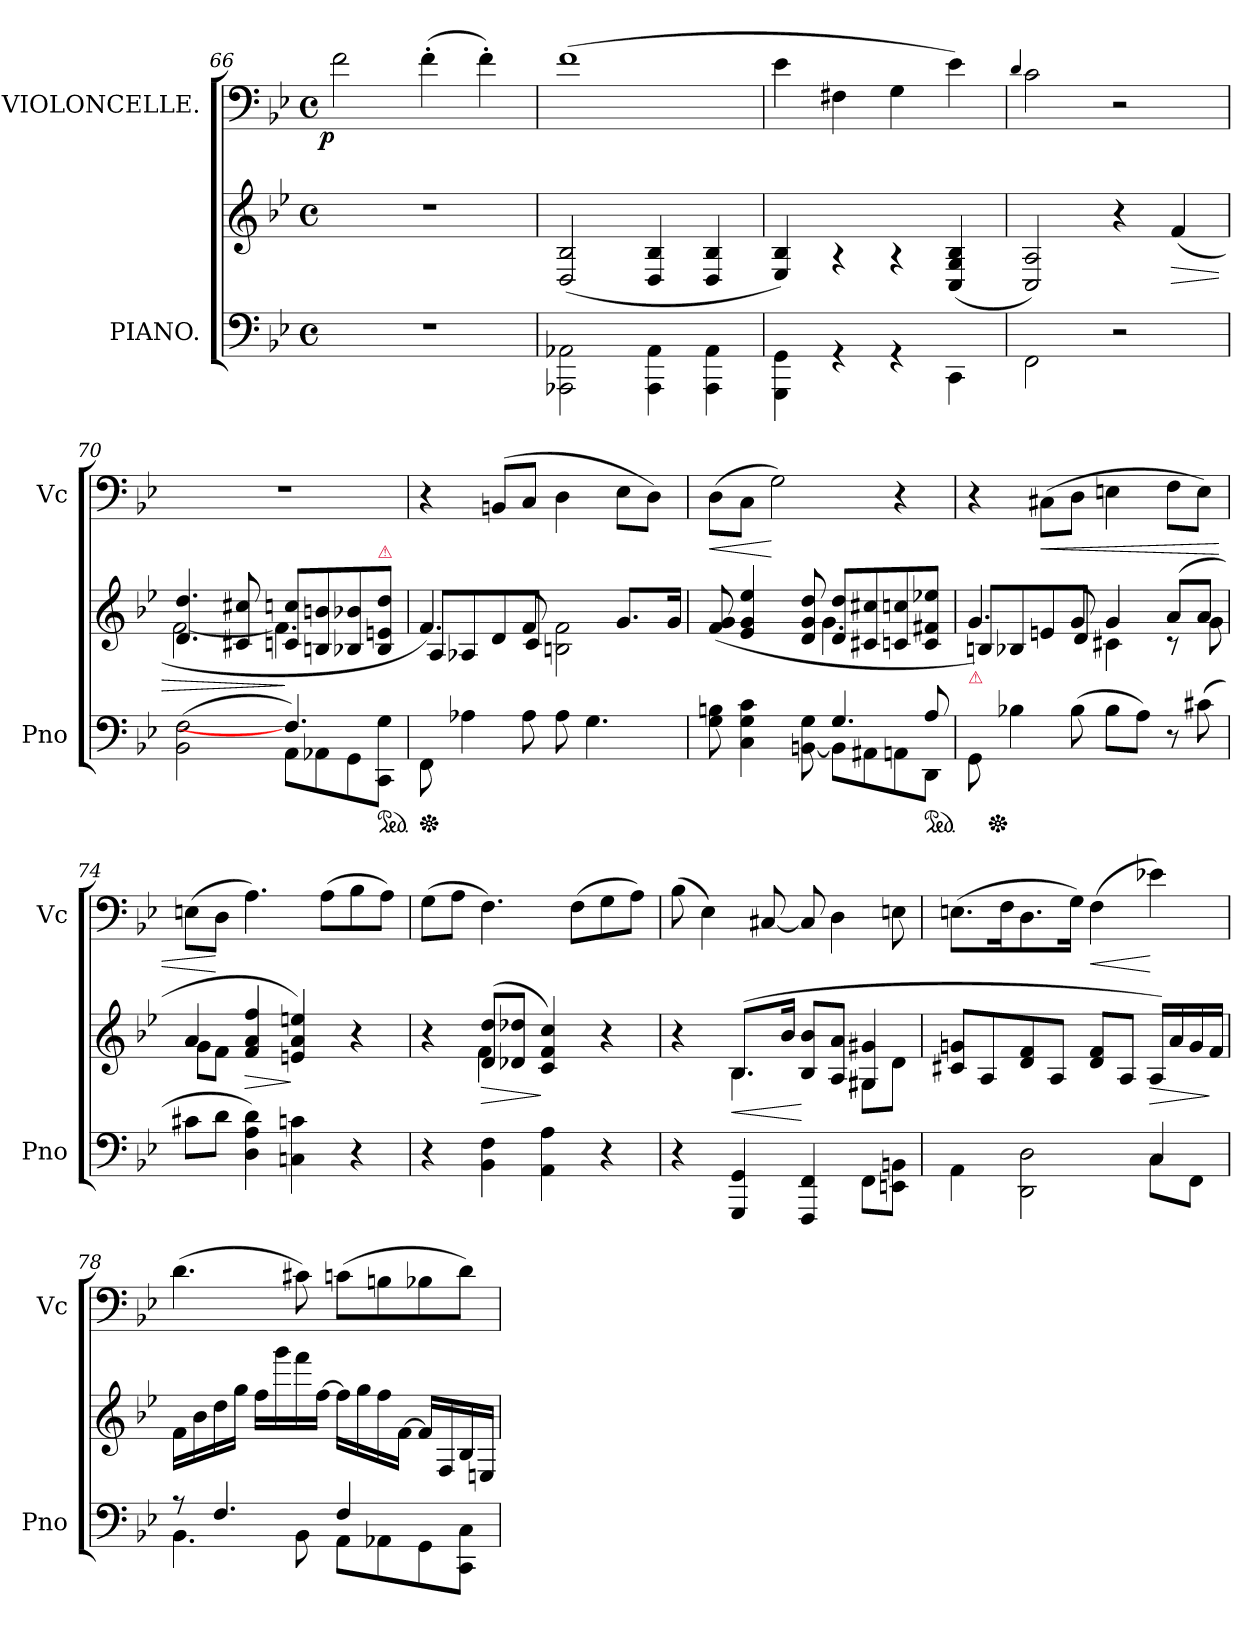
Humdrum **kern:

**kern	**kern	**dynam	**kern	**dynam
*part2	*part2	*part2	*part1	*part1
*staff3	*staff2	*staff2/3	*staff1	*staff1
*I"PIANO.	*	*	*I"VIOLONCELLE.	*
*I'Pno	*	*	*I'Vc	*
*clefF4	*clefG2	*	*clefF4	*
*k[b-e-]	*k[b-e-]	*	*k[b-e-]	*
*M4/4	*M4/4	*	*M4/4	*
*met(c)	*met(c)	*	*met(c)	*
=66	=66	=66	=66	=66
!	!	!	!	!LO:DY:rj
1rF	1rdd	.	2f!	p
.	.	.	(>4f'>!	.
.	.	.	4f'>!)	.
=67	=67	=67	=67	=67
2AAA-X\ 2AA-X\	(>2D/ 2B-/	.	(>1f!	.
4AAA-\ 4AA-\	4D/ 4B-/	.	.	.
4AAA-\ 4AA-\	4D/ 4B-/	.	.	.
=68	=68	=68	=68	=68
4GGG\ 4GG\	4E-/ 4B-/)	.	4e-!	.
4rGG	4rA	.	4F#X!	.
4rGG	4rA	.	4G!	.
4CC\	(>4C/ 4G/ 4B-/	.	4e-!)	.
=69	=69	=69	=69	=69
.	.	.	4qqd!/	.
2FF\	2C/ 2A/)	.	2c!	.
2r	4r	.	2r	.
.	(>4f	>	.	.
=70	=70	=70	=70	=70
*^	*^	*	*	*
2rcyy	(>2BB- 2F	4.d 4.dd	[>2f	.	1rF	.
.	.	8c#X 8cc#X	.	.	.	.
4.F])	8AAL	8cn/ 8ccn/L	4.f\]	]	.	.
.	8AA-X	8Bn/ 8bn/	.	.	.	.
.	8GG	8B-X/ 8b-X/	.	.	.	.
!	!	!LO:TX:a:color=crimson:t=⚠	!	!	!	!
!LO:TX:a:color=crimson:t=⚠	!	!	!	!	!	!
*ped	*	*	*	*	*	*
8rcyy	8CC 8GJ	8B-/ 8en/ 8dd/J	8reeeyy	.	.	.
*v	*v	*	*	*	*	*
=71	=71	=71	=71	=71	=71
*Xped	*	*	*	*	*
8FF\	4.f)	8A/L	.	4r	.
4A-X	.	8A-X	.	.	.
.	.	8d/	.	(>8BBn!L	.
8A-\	8f	8c/J	.	8C!J	.
8A-	4ryy	2Bn\ 2f\	.	4D!	.
4.G	.	.	.	.	.
.	8.gL	.	.	8E-!\L	.
.	.	.	.	8D!J)	.
.	16gJk	.	.	.	.
=72	=72	=72	=72	=72	=72
*^	*	*	*	*	*
!	!	!	!	!	!	!LO:HP:b
4rAAAyy	8G 8Bn	(>8f 8g	2rAyy	.	(>8D!\L	<
.	4C\ 4G\ 4c\	4e- 4g 4ee-	.	.	8C!J	.
4ryy	.	.	.	.	2G!)	[
.	[8BBn 8G	8d 8g 8dd	.	.	.	.
4.G	8BBL]	8d/ 8dd/L	4.g\	.	.	.
.	8AA#X	8c#X 8cc#X	.	.	.	.
.	8AAn	8cn 8ccn	.	.	4r	.
*ped	*	*	*	*	*	*
8A	8DDJ	8c 8f#X 8ee-XJ	8rcccyy	.	.	.
=73	=73	=73	=73	=73	=73	=73
!	!	!LO:TX:b:color=crimson:t=⚠	!	!	!	!
*v	*v	*	*^	*	*	*
8GG\	4.g)	8Bn/L	16ryy	.	4r	.
*Xped	*	*	*	*	*	*
.	.	.	2...ryy	.	.	.
4B-X\	.	8B-X/	.	.	.	.
!	!	!	!	!	!	!LO:HP:b
.	.	8en/	.	.	(>8C#X!\L	<
(>8B-	8g	8d/J	.	.	8D!J	.
8B-L	4g	4c#X	.	.	4En!	.
8AJ)	.	.	.	.	.	.
8r	(>8aL	8rc	.	.	8F!\L	.
(>8c#X	8aJ	8g	.	.	8E!J)	.
*	*	*v	*v	*	*	*
=74	=74	=74	=74	=74	=74
8c#XL	4a	8gL	.	(>8En!\L	.
8dJ	.	8fJ	.	8D!J	[
4D 4A 4d)	4f/ 4a/ 4ff/	4rcyy	>	4.A!)	.
4Cn 4cn	4en/ 4a/ 4een/)	2rAyy	]	.	.
.	.	.	.	(>8A!\L	.
4r	4r	.	.	8B-!	.
.	.	.	.	8A!J)	.
=75	=75	=75	=75	=75	=75
4r	4r	4rcyy	.	(>8G!\L	.
.	.	.	.	8A!J	.
4BB- 4F	(>8d 8ddL	4f	>	4.F!)	.
.	8d-X 8dd-XJ	.	.	.	.
4AA 4A	4c/ 4f/ 4cc/)	4raayy	]	.	.
.	.	.	.	(>8F!\L	.
4r	4r	4rcyy	.	8G!	.
.	.	.	.	8A!J)	.
=76	=76	=76	=76	=76	=76
4r	4r	4rAyy	.	(>8B-!	.
.	.	.	.	4E-!)	.
4GGG 4GG	(>8.B-L	4.B-	<	.	.
.	.	.	.	[8C#X!	.
.	16b-Jk	.	.	.	.
4FFF 4FF	8B- 8b-L	.	[	8C#!]	.
.	8A/ 8a/J	8rFyy	.	4D!	.
8FF\L	4G#X/ 4g#X/	8G#XL	.	.	.
8EEn\ 8BBn\J	.	8d\J	.	8En!	.
*	*v	*v	*	*	*
=77	=77	=77	=77	=77
*^	*	*	*	*
4AA\	2rCCyy	8c#X 8gnL	.	(>8.En!\L	.
.	.	8A/	.	.	.
.	.	.	.	16F!K	.
2DD\ 2D\	.	8d 8f	.	8.D!	.
.	.	8A/J	.	.	.
.	.	.	.	16G!Jk)	.
!	!	!	!	!	!LO:HP:b
.	4rEEyy	8d 8fL	.	(>4F!	<
.	.	8A/J	.	.	.
4C	8CL	16A/LL)	>	4e-X!)	[
.	.	16a	.	.	.
.	8FFJ	16g	.	.	.
.	.	16fJJ	]	.	.
=78	=78	=78	=78	=78	=78
8rA	4.BB-	16fLL	.	(>4.d!	.
.	.	16b-	.	.	.
4.F	.	16dd	.	.	.
.	.	16ggJJ	.	.	.
.	.	16ffLL	.	.	.
.	.	16ggg	.	.	.
.	8BB-	16fff	.	8c#X!)	.
.	.	[16ffJJ	.	.	.
4F	8AAL	16ffLL]	.	(>8cn!\L	.
.	.	16gg	.	.	.
.	8AA-X	16ff	.	8Bn!	.
.	.	[16fJJ	.	.	.
4rAyy	8GG	16fLL]	.	8B-X!	.
.	.	16F/	.	.	.
.	8CC 8CJ	16B-/	.	8d!J)	.
.	.	16En/JJ	.	.	.
*v	*v	*	*	*	*
=	=	=	=	=
*-	*-	*-	*-	*-
